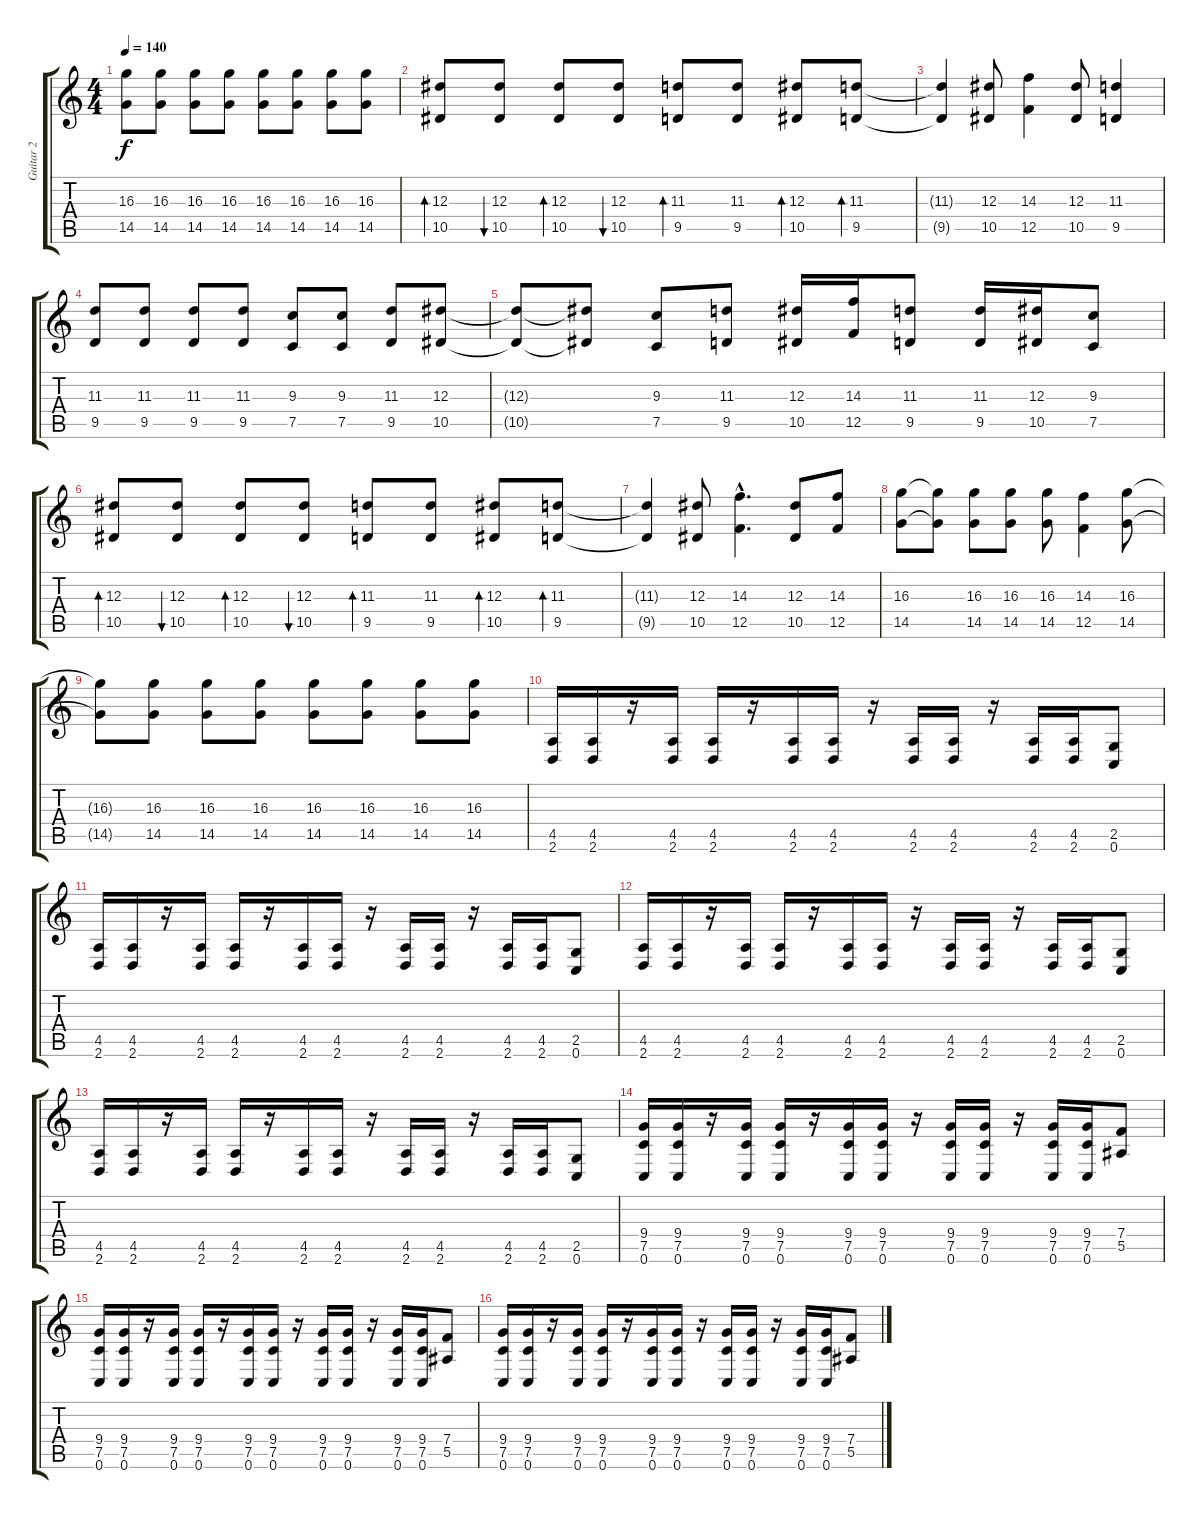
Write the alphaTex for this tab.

\track ("Guitar 2" "Guitar 2") {instrument acousticguitarsteel}
\staff {score tabs}
\tuning (C4 G3 Eb3 Bb2 F2 C2) {hide}
\ts (4 4)
\tempo 140
\clef g2
\ks c
(16.3{t} 14.5{t}).8{dy f} (16.3 14.5).8 (16.3 14.5).8 (16.3 14.5).8 (16.3 14.5).8 (16.3 14.5).8 (16.3 14.5).8 (16.3 14.5).8 |
(12.3 10.5).8{bd 120 volume 14 balance 12 instrument distortionguitar} (12.3 10.5).8{bu 120} (12.3 10.5).8{bd 120} (12.3 10.5).8{bu 120} (11.3 9.5).8{bd 120} (11.3 9.5).8 (12.3 10.5).8{bd 120} (11.3 9.5).8{bd 120} |
(11.3{t} 9.5{t}).4 (12.3 10.5).8 (14.3 12.5).4 (12.3 10.5).8 (11.3 9.5).4 |
(11.3 9.5).8 (11.3 9.5).8 (11.3 9.5).8 (11.3 9.5).8 (9.3 7.5).8 (9.3 7.5).8 (11.3 9.5).8 (12.3 10.5).8 |
(12.3{t} 10.5{t}).8 (12.3{t} 10.5{t}).8 (9.3 7.5).8 (11.3 9.5).8 (12.3 10.5).16 (14.3 12.5).16 (11.3 9.5).8 (11.3 9.5).16 (12.3 10.5).16 (9.3 7.5).8 |
(12.3 10.5).8{bd 120 volume 14 instrument distortionguitar} (12.3 10.5).8{bu 120} (12.3 10.5).8{bd 120} (12.3 10.5).8{bu 120} (11.3 9.5).8{bd 120} (11.3 9.5).8 (12.3 10.5).8{bd 120} (11.3 9.5).8{bd 120} |
(11.3{t} 9.5{t}).4 (12.3 10.5).8 (14.3{hac} 12.5{hac}).4{d} (12.3 10.5).8 (14.3 12.5).8 |
(16.3 14.5).8 (16.3{t} 14.5{t}).8 (16.3 14.5).8 (16.3 14.5).8 (16.3 14.5).8 (14.3 12.5).4 (16.3 14.5).8 |
(16.3{t} 14.5{t}).8 (16.3 14.5).8 (16.3 14.5).8 (16.3 14.5).8 (16.3 14.5).8 (16.3 14.5).8 (16.3 14.5).8 (16.3 14.5).8 |
(4.5 2.6).16{volume 11 balance 12} (4.5 2.6).16 r.16 (4.5 2.6).16 (4.5 2.6).16 r.16 (4.5 2.6).16 (4.5 2.6).16 r.16 (4.5 2.6).16 (4.5 2.6).16 r.16 (4.5 2.6).16 (4.5 2.6).16 (2.5 0.6).8 |
(4.5 2.6).16 (4.5 2.6).16 r.16 (4.5 2.6).16 (4.5 2.6).16 r.16 (4.5 2.6).16 (4.5 2.6).16 r.16 (4.5 2.6).16 (4.5 2.6).16 r.16 (4.5 2.6).16 (4.5 2.6).16 (2.5 0.6).8 |
(4.5 2.6).16 (4.5 2.6).16 r.16 (4.5 2.6).16 (4.5 2.6).16 r.16 (4.5 2.6).16 (4.5 2.6).16 r.16 (4.5 2.6).16 (4.5 2.6).16 r.16 (4.5 2.6).16 (4.5 2.6).16 (2.5 0.6).8 |
(4.5 2.6).16 (4.5 2.6).16 r.16 (4.5 2.6).16 (4.5 2.6).16 r.16 (4.5 2.6).16 (4.5 2.6).16 r.16 (4.5 2.6).16 (4.5 2.6).16 r.16 (4.5 2.6).16 (4.5 2.6).16 (2.5 0.6).8 |
(9.4 7.5 0.6).16 (9.4 7.5 0.6).16 r.16 (9.4 7.5 0.6).16 (9.4 7.5 0.6).16 r.16 (9.4 7.5 0.6).16 (9.4 7.5 0.6).16 r.16 (9.4 7.5 0.6).16 (9.4 7.5 0.6).16 r.16 (9.4 7.5 0.6).16 (9.4 7.5 0.6).16 (7.4 5.5).8 |
(9.4 7.5 0.6).16 (9.4 7.5 0.6).16 r.16 (9.4 7.5 0.6).16 (9.4 7.5 0.6).16 r.16 (9.4 7.5 0.6).16 (9.4 7.5 0.6).16 r.16 (9.4 7.5 0.6).16 (9.4 7.5 0.6).16 r.16 (9.4 7.5 0.6).16 (9.4 7.5 0.6).16 (7.4 5.5).8 |
(9.4 7.5 0.6).16 (9.4 7.5 0.6).16 r.16 (9.4 7.5 0.6).16 (9.4 7.5 0.6).16 r.16 (9.4 7.5 0.6).16 (9.4 7.5 0.6).16 r.16 (9.4 7.5 0.6).16 (9.4 7.5 0.6).16 r.16 (9.4 7.5 0.6).16 (9.4 7.5 0.6).16 (7.4 5.5).8
